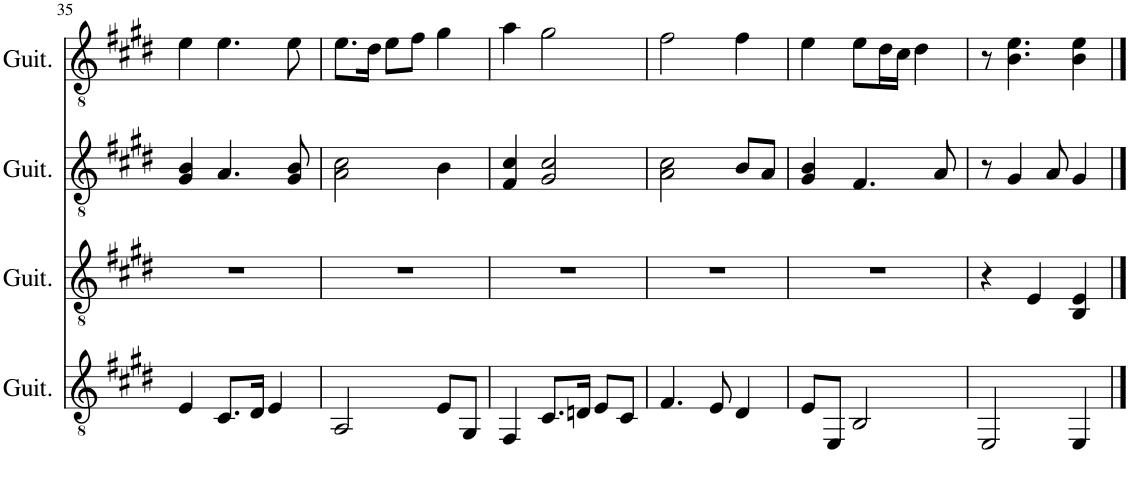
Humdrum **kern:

**kern	**kern	**kern	**kern
*part4	*part3	*part2	*part1
*staff4	*staff3	*staff2	*staff1
*I"Guitar	*I"Guitar	*I"Guitar	*I"Guitar
*I'Guit.	*I'Guit.	*I'Guit.	*I'Guit.
!!LO:PB:g=z
*clefGv2	*clefGv2	*clefGv2	*clefGv2
*k[f#c#g#d#]	*k[f#c#g#d#]	*k[f#c#g#d#]	*k[f#c#g#d#]
*M3/4	*M3/4	*M3/4	*M3/4
=35	=35	=35	=35
4E/	2.r	4G#/ 4B/	4e\
8.C#/L	.	4.A/	4.e\
16D#/Jk	.	.	.
4E/	.	.	.
.	.	8G#/ 8B/	8e\
=36	=36	=36	=36
2AA/	2.r	2A\ 2c#\	8.e\L
.	.	.	16d#\Jk
.	.	.	8e\L
.	.	.	8f#\J
8E/L	.	4B\	4g#\
8GG#/J	.	.	.
=37	=37	=37	=37
4FF#/	2.r	4F#/ 4c#/	4a\
8.C#/L	.	2G#/ 2c#/	2g#\
16Dn/Jk	.	.	.
8E/L	.	.	.
8C#/J	.	.	.
=38	=38	=38	=38
4.F#/	2.r	2A\ 2c#\	2f#\
8E/	.	.	.
4D#/	.	8B/L	4f#\
.	.	8A/J	.
=39	=39	=39	=39
8E/L	2.r	4G#/ 4B/	4e\
8EE/J	.	.	.
2BB/	.	4.F#/	8e\L
.	.	.	16d#\L
.	.	.	16c#\JJ
.	.	.	4d#\
.	.	8A/	.
=40	=40	=40	=40
2EE/	4r	8r	8r
.	.	4G#/	4.B\ 4.e\
.	4E/	.	.
.	.	8A/	.
4EE/	4BB/ 4E/	4G#/	4B\ 4e\
==	==	==	==
*-	*-	*-	*-
